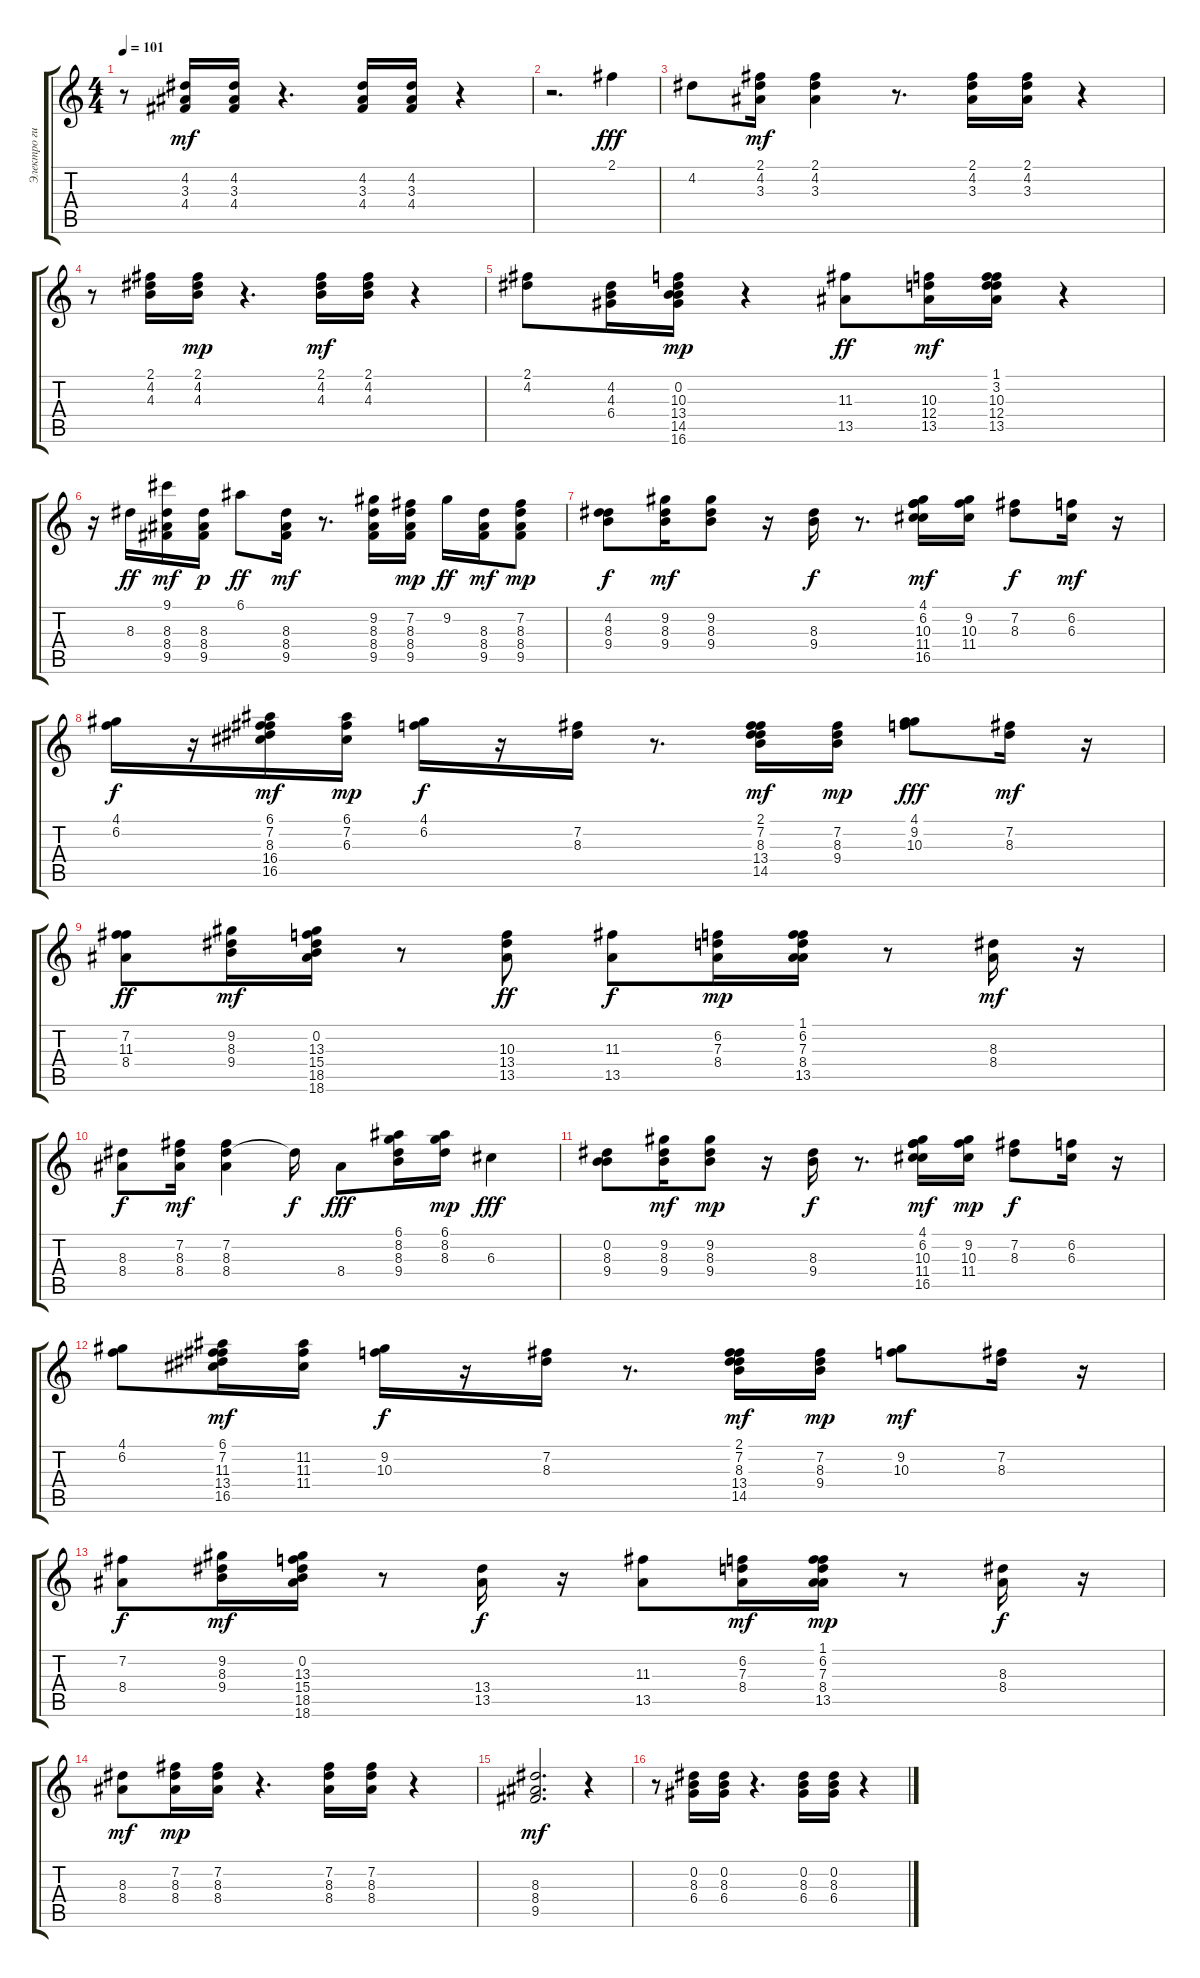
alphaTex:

\track ("Электро гитара 2" "Электро ги") {instrument electricguitarmuted}
\staff {score tabs}
\tuning (E4 B3 G3 D3 A2 E2) {hide}
\ts (4 4)
\tempo 101
\clef g2
\ks c
r.8{dy mf} (4.2 3.3 4.4).16 (4.2 3.3 4.4).16 r.4{d} (4.2 3.3 4.4).16 (4.2 3.3 4.4).16 r.4 |
r.2{d} 2.1.4{dy fff} |
4.2.8 (2.1 4.2 3.3).16{dy mf} (2.1 4.2 3.3).4 r.8{d} (2.1 4.2 3.3).16 (2.1 4.2 3.3).16 r.4 |
r.8 (2.1 4.2 4.3).16 (2.1 4.2 4.3).16{dy mp} r.4{d} (2.1 4.2 4.3).16{dy mf} (2.1 4.2 4.3).16 r.4 |
(2.1 4.2).8 (4.2 4.3 6.4).16 (0.2 10.3 13.4 14.5 16.6).16{dy mp} r.4 (11.3 13.5).8{dy ff} (10.3 12.4 13.5).16{dy mf} (1.1 3.2 10.3 12.4 13.5).16 r.4 |
r.16 8.3.16{dy ff} (9.1 8.3 8.4 9.5).16{dy mf} (8.3 8.4 9.5).16{dy p} 6.1.8{dy ff} (8.3 8.4 9.5).16{dy mf} r.8{d} (9.2 8.3 8.4 9.5).16 (7.2 8.3 8.4 9.5).16{dy mp} 9.2.16{dy ff} (8.3 8.4 9.5).16{dy mf} (7.2 8.3 8.4 9.5).8{dy mp} |
(4.2 8.3 9.4).8{dy f} (9.2 8.3 9.4).16{dy mf} (9.2 8.3 9.4).8 r.16 (8.3 9.4).16{dy f} r.8{d} (4.1 6.2 10.3 11.4 16.5).16{dy mf} (9.2 10.3 11.4).16 (7.2 8.3).8{dy f} (6.2 6.3).16{dy mf} r.16 |
(4.1 6.2).16{dy f} r.16 (6.1 7.2 8.3 16.4 16.5).16{dy mf} (6.1 7.2 6.3).16{dy mp} (4.1 6.2).16{dy f} r.16 (7.2 8.3).16 r.8{d} (2.1 7.2 8.3 13.4 14.5).16{dy mf} (7.2 8.3 9.4).16{dy mp} (4.1 9.2 10.3).8{dy fff} (7.2 8.3).16{dy mf} r.16 |
(7.2 11.3 8.4).8{dy ff} (9.2 8.3 9.4).16{dy mf} (0.2 13.3 15.4 18.5 18.6).16 r.8 (10.3 13.4 13.5).8{dy ff} (11.3 13.5).8{dy f} (6.2 7.3 8.4).16{dy mp} (1.1 6.2 7.3 8.4 13.5).16 r.8 (8.3 8.4).16{dy mf} r.16 |
(8.3 8.4).8{dy f} (7.2 8.3 8.4).16{dy mf} (7.2 8.3 8.4).4 8.3{t}.16{dy f} 8.4.8{dy fff} (6.1 8.2 8.3 9.4).16 (6.1 8.2 8.3).16{dy mp} 6.3.4{dy fff} |
(0.2 8.3 9.4).8 (9.2 8.3 9.4).16{dy mf} (9.2 8.3 9.4).8{dy mp} r.16 (8.3 9.4).16{dy f} r.8{d} (4.1 6.2 10.3 11.4 16.5).16{dy mf} (9.2 10.3 11.4).16{dy mp} (7.2 8.3).8{dy f} (6.2 6.3).16 r.16 |
(4.1 6.2).8 (6.1 7.2 11.3 13.4 16.5).16{dy mf} (11.2 11.3 11.4).16 (9.2 10.3).16{dy f} r.16 (7.2 8.3).16 r.8{d} (2.1 7.2 8.3 13.4 14.5).16{dy mf} (7.2 8.3 9.4).16{dy mp} (9.2 10.3).8{dy mf} (7.2 8.3).16 r.16 |
(7.2 8.4).8{dy f} (9.2 8.3 9.4).16{dy mf} (0.2 13.3 15.4 18.5 18.6).16 r.8 (13.4 13.5).16{dy f} r.16 (11.3 13.5).8 (6.2 7.3 8.4).16{dy mf} (1.1 6.2 7.3 8.4 13.5).16{dy mp} r.8 (8.3 8.4).16{dy f} r.16 |
(8.3 8.4).8{dy mf} (7.2 8.3 8.4).16{dy mp} (7.2 8.3 8.4).16 r.4{d} (7.2 8.3 8.4).16 (7.2 8.3 8.4).16 r.4 |
(8.3 8.4 9.5).2{d dy mf} r.4 |
r.8 (0.2 8.3 6.4).16 (0.2 8.3 6.4).16 r.4{d} (0.2 8.3 6.4).16 (0.2 8.3 6.4).16 r.4
